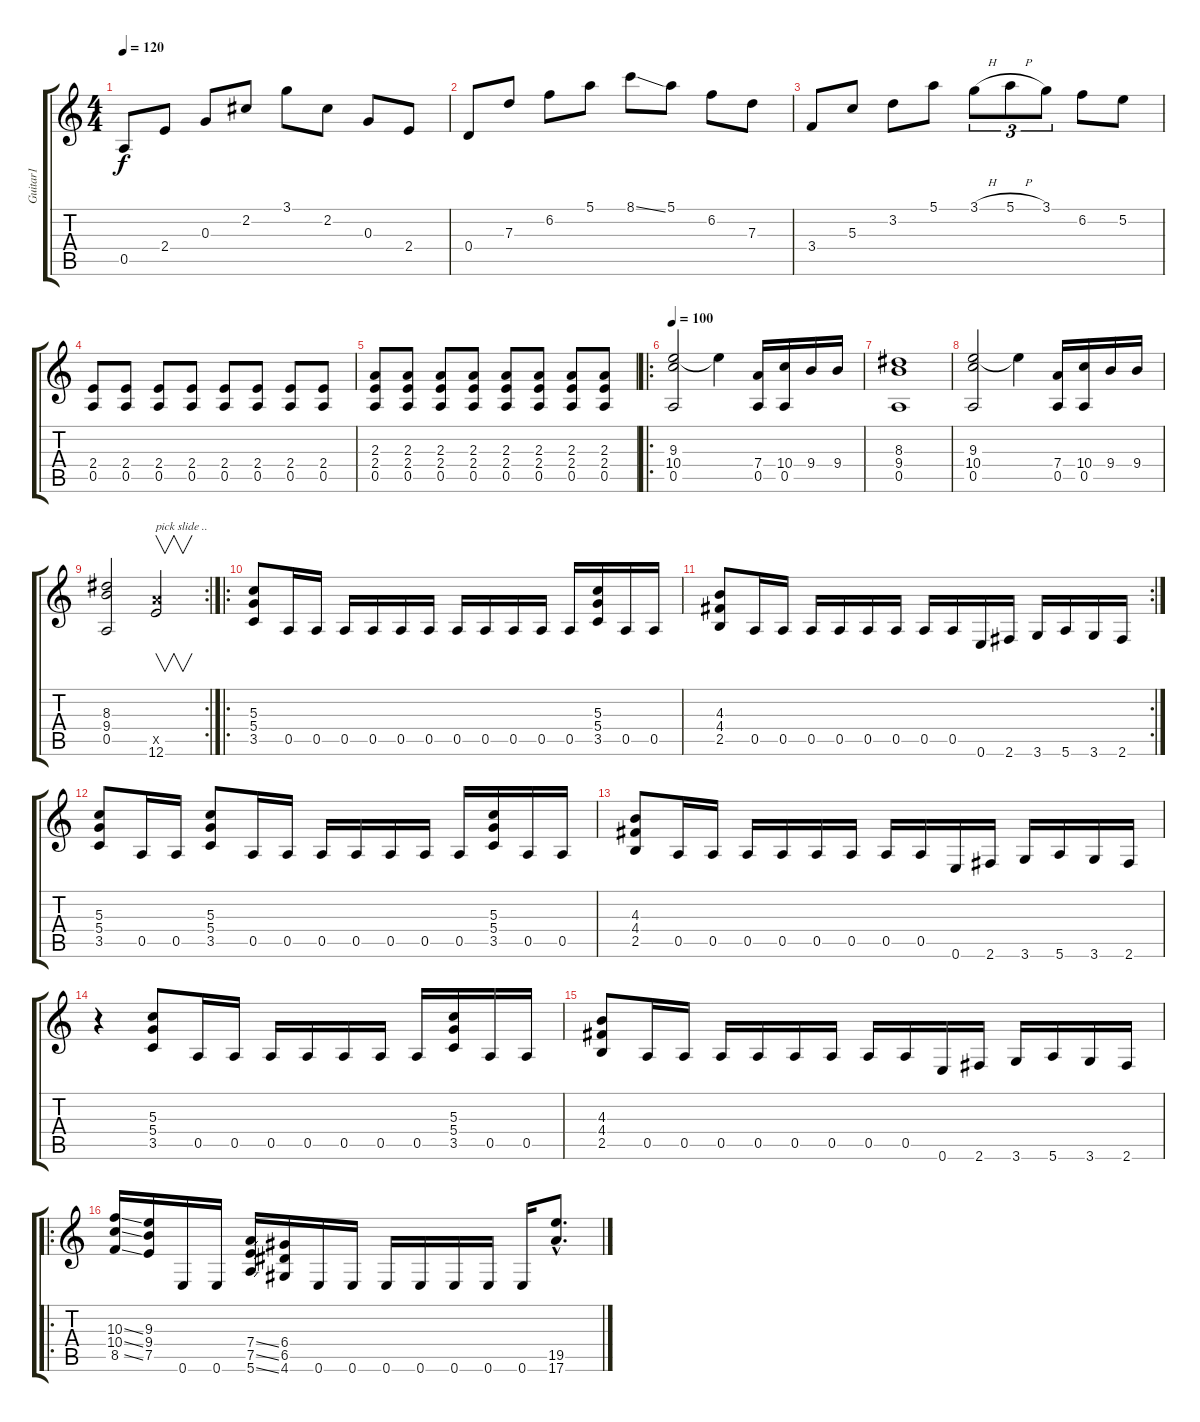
\track ("Guitar1" "Guitar1") {instrument distortionguitar}
\staff {score tabs}
\tuning (E4 B3 G3 D3 A2 E2) {hide}
\ts (4 4)
\tempo 120
\clef g2
\ks c
0.5.8{dy f} 2.4.8 0.3.8 2.2.8 3.1.8 2.2.8 0.3.8 2.4.8 |
0.4.8 7.3.8 6.2.8 5.1.8 8.1{ss}.8 5.1.8 6.2.8 7.3.8 |
3.4.8 5.3.8 3.2.8 5.1.8 3.1{h}.8{tu (3 2)} 5.1{h}.8{tu (3 2)} 3.1.8{tu (3 2)} 6.2.8 5.2.8 |
(2.4 0.5).8 (2.4 0.5).8 (2.4 0.5).8 (2.4 0.5).8 (2.4 0.5).8 (2.4 0.5).8 (2.4 0.5).8 (2.4 0.5).8 |
(2.3 2.4 0.5).8 (2.3 2.4 0.5).8 (2.3 2.4 0.5).8 (2.3 2.4 0.5).8 (2.3 2.4 0.5).8 (2.3 2.4 0.5).8 (2.3 2.4 0.5).8 (2.3 2.4 0.5).8 |
\ro
\tempo 100
(9.3 10.4 0.5).2 9.3{t}.4 (7.4 0.5).16 (10.4 0.5).16 9.4.16 9.4.16 |
(8.3 9.4 0.5).1 |
(9.3 10.4 0.5).2 9.3{t}.4 (7.4 0.5).16 (10.4 0.5).16 9.4.16 9.4.16 |
\rc 2
(8.3 9.4 0.5).2 (12.5{x} 12.6).2{v txt "pick slide .."} |
\ro
(5.3 5.4 3.5).8 0.5.16 0.5.16 0.5.16 0.5.16 0.5.16 0.5.16 0.5.16 0.5.16 0.5.16 0.5.16 0.5.16 (5.3 5.4 3.5).16 0.5.16 0.5.16 |
\rc 2
(4.3 4.4 2.5).8 0.5.16 0.5.16 0.5.16 0.5.16 0.5.16 0.5.16 0.5.16 0.5.16 0.6.16 2.6.16 3.6.16 5.6.16 3.6.16 2.6.16 |
(5.3 5.4 3.5).8 0.5.16 0.5.16 (5.3 5.4 3.5).8 0.5.16 0.5.16 0.5.16 0.5.16 0.5.16 0.5.16 0.5.16 (5.3 5.4 3.5).16 0.5.16 0.5.16 |
(4.3 4.4 2.5).8 0.5.16 0.5.16 0.5.16 0.5.16 0.5.16 0.5.16 0.5.16 0.5.16 0.6.16 2.6.16 3.6.16 5.6.16 3.6.16 2.6.16 |
r.4 (5.3 5.4 3.5).8 0.5.16 0.5.16 0.5.16 0.5.16 0.5.16 0.5.16 0.5.16 (5.3 5.4 3.5).16 0.5.16 0.5.16 |
(4.3 4.4 2.5).8 0.5.16 0.5.16 0.5.16 0.5.16 0.5.16 0.5.16 0.5.16 0.5.16 0.6.16 2.6.16 3.6.16 5.6.16 3.6.16 2.6.16 |
\ro
(10.3{ss} 10.4{ss} 8.5{ss}).16 (9.3 9.4 7.5).16 0.6.16 0.6.16 (7.4{ss} 7.5{ss} 5.6{ss}).16 (6.4 6.5 4.6).16 0.6.16 0.6.16 0.6.16 0.6.16 0.6.16 0.6.16 0.6.16 (19.5{ss hac} 17.6{hac}).8{d}
